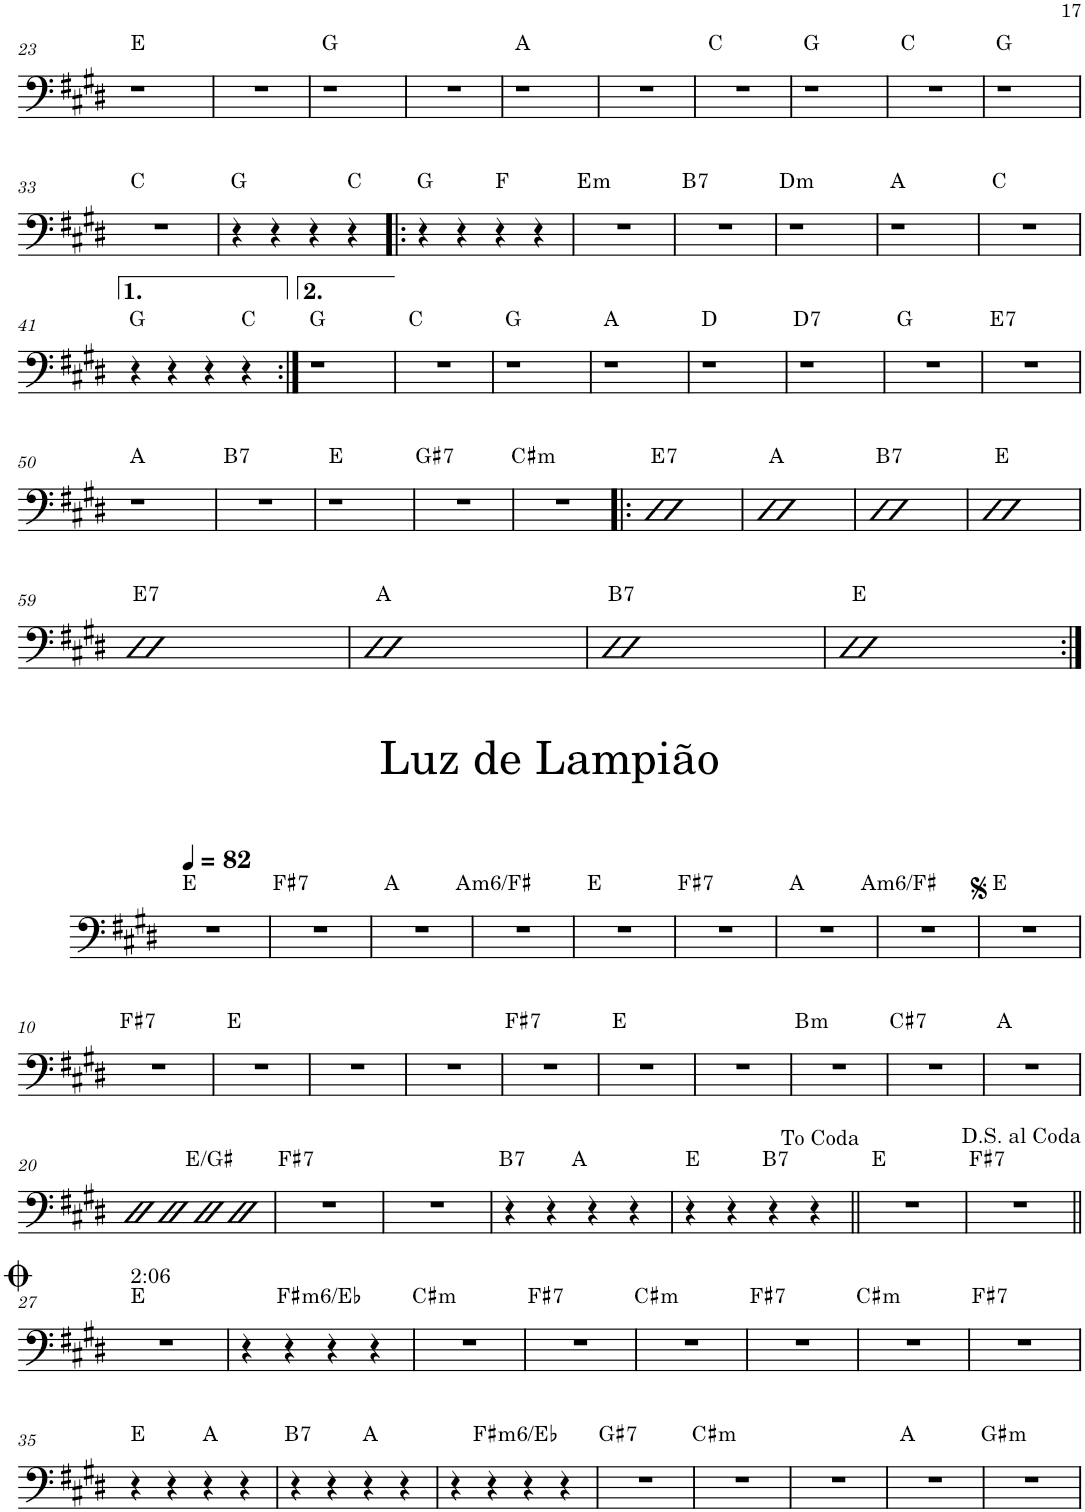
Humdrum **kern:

**kern	**harte
*part1	*part1
*staff1	*
*I"Bass Guitar	*
*I'B. Guit.	*
!!LO:PB:g=z
*clefF4	*
*Trd7c12	*
*k[f#c#g#d#]	*
*M2/2	*
=23	=23
1r	E:maj
=24	=24
1r	.
=25	=25
1r	G:maj
=26	=26
1r	.
=27	=27
1r	A:maj
=28	=28
1r	.
=29	=29
1r	C:maj
=30	=30
1r	G:maj
=31	=31
1r	C:maj
=32	=32
1r	G:maj
!!LO:LB:g=z
=33	=33
1r	C:maj
=34	=34
4r	G:maj
4r	.
4r	.
4r	C:maj
=35!|:	=35!|:
4r	G:maj
4r	.
4r	F:maj
4r	.
=36	=36
!	!LO:H:kt=m
1r	E:min
=37	=37
!	!LO:H:kt=7
1r	B:7
=38	=38
!	!LO:H:kt=m
1r	D:min
=39	=39
1r	A:maj
=40	=40
1r	C:maj
!!LO:LB:g=z
=41	=41
4r	G:maj
4r	.
4r	.
4r	C:maj
=42:|!	=42:|!
1r	G:maj
=43	=43
1r	C:maj
=44	=44
1r	G:maj
=45	=45
1r	A:maj
=46	=46
1r	D:maj
=47	=47
!	!LO:H:kt=7
1r	D:7
=48	=48
1r	G:maj
=49	=49
!	!LO:H:kt=7
1r	E:7
!!LO:LB:g=z
=50	=50
1r	A:maj
=51	=51
!	!LO:H:kt=7
1r	B:7
=52	=52
1r	E:maj
=53	=53
!	!LO:H:kt=7
1r	G#:7
=54	=54
!	!LO:H:kt=m
1r	C#:min
=55!|:	=55!|:
!	!LO:H:kt=7
1D#	E:7
=56	=56
1D#	A:maj
=57	=57
!	!LO:H:kt=7
1D#	B:7
=58	=58
1D#	E:maj
!!LO:LB:g=z
=59	=59
!	!LO:H:kt=7
1D#	E:7
=60	=60
1D#	A:maj
=61	=61
!	!LO:H:kt=7
1D#	B:7
=62	=62
1D#	E:maj
!!LO:LB:g=z
=1:|!	=1:|!
*MM82	*
1r	E:maj
=2	=2
!	!LO:H:kt=7
1r	F#:7
=3	=3
1r	A:maj
=4	=4
!	!LO:H:kt=m6
1r	A:min6/6
=5	=5
1r	E:maj
=6	=6
!	!LO:H:kt=7
1r	F#:7
=7	=7
1r	A:maj
=8	=8
!	!LO:H:kt=m6
1r	A:min6/6
=9	=9
1r	E:maj
!!LO:LB:g=z
=10	=10
!	!LO:H:kt=7
1r	F#:7
=11	=11
1r	E:maj
=12	=12
1r	.
=13	=13
1r	.
=14	=14
!	!LO:H:kt=7
1r	F#:7
=15	=15
1r	E:maj
=16	=16
1r	.
=17	=17
!	!LO:H:kt=m
1r	B:min
=18	=18
!	!LO:H:kt=7
1r	C#:7
=19	=19
1r	A:maj
!!LO:LB:g=z
=20	=20
*^	*
2D#	2D#	.
2D#	2D#	E:maj/3
=21	=21	=21
!	!	!LO:H:kt=7
*v	*v	*
1r	F#:7
=22	=22
1r	.
=23	=23
!	!LO:H:kt=7
4r	B:7
4r	.
4r	A:maj
4r	.
=24	=24
4r	E:maj
4r	.
!	!LO:H:kt=7
4r	B:7
4r	.
=25||	=25||
1r	E:maj
=26	=26
!	!LO:H:kt=7
1r	F#:7
!!LO:LB:g=z
=27||	=27||
!LO:TX:a:t=2&colon;06	!
1r	E:maj
=28	=28
4r	.
4r	.
!	!LO:H:kt=m6
4r	F#:min6/bb7
4r	.
=29	=29
!	!LO:H:kt=m
1r	C#:min
=30	=30
!	!LO:H:kt=7
1r	F#:7
=31	=31
!	!LO:H:kt=m
1r	C#:min
=32	=32
!	!LO:H:kt=7
1r	F#:7
=33	=33
!	!LO:H:kt=m
1r	C#:min
=34	=34
!	!LO:H:kt=7
1r	F#:7
!!LO:LB:g=z
=35	=35
4r	E:maj
4r	.
4r	A:maj
4r	.
=36	=36
!	!LO:H:kt=7
4r	B:7
4r	.
4r	A:maj
4r	.
=37	=37
4r	.
4r	.
!	!LO:H:kt=m6
4r	F#:min6/bb7
4r	.
=38	=38
!	!LO:H:kt=7
1r	G#:7
=39	=39
!	!LO:H:kt=m
1r	C#:min
=40	=40
1r	.
=41	=41
1r	A:maj
=42	=42
!	!LO:H:kt=m
1r	G#:min
=	=
*-	*-
